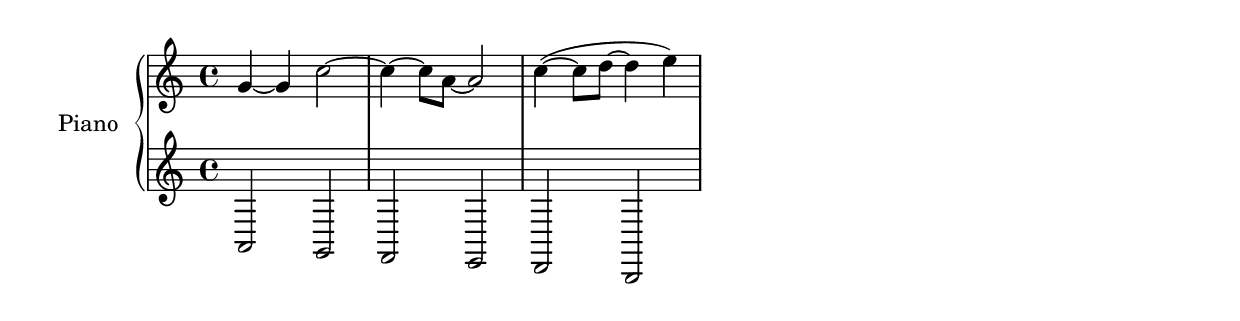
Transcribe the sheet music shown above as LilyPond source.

\version "2.11.23"
								% Use convert-ly to update this file if the version is different to the lilypond you use.
								% For more information go to (info "(lilypond)Piano music"). Place cursor after the last
								% parenthesis and C-x C-e.

global = {
  \key c   \major
  \time 4/4
}

upper = \relative c'' {
  \global
  g4~ g c2~ | c4~ c8 a~ a2
  c4~ (c8 d~ d4 e)
}

lower = \relative c {
  \global
  a2 g 
  f2 e 
  d2 b
}

\score {
  \new PianoStaff <<
	\set PianoStaff.instrumentName = "Piano"
	\new Staff = "upper" \upper
	\new Staff = "lower" \lower
  >>
  \layout { }
  \midi { }
}
